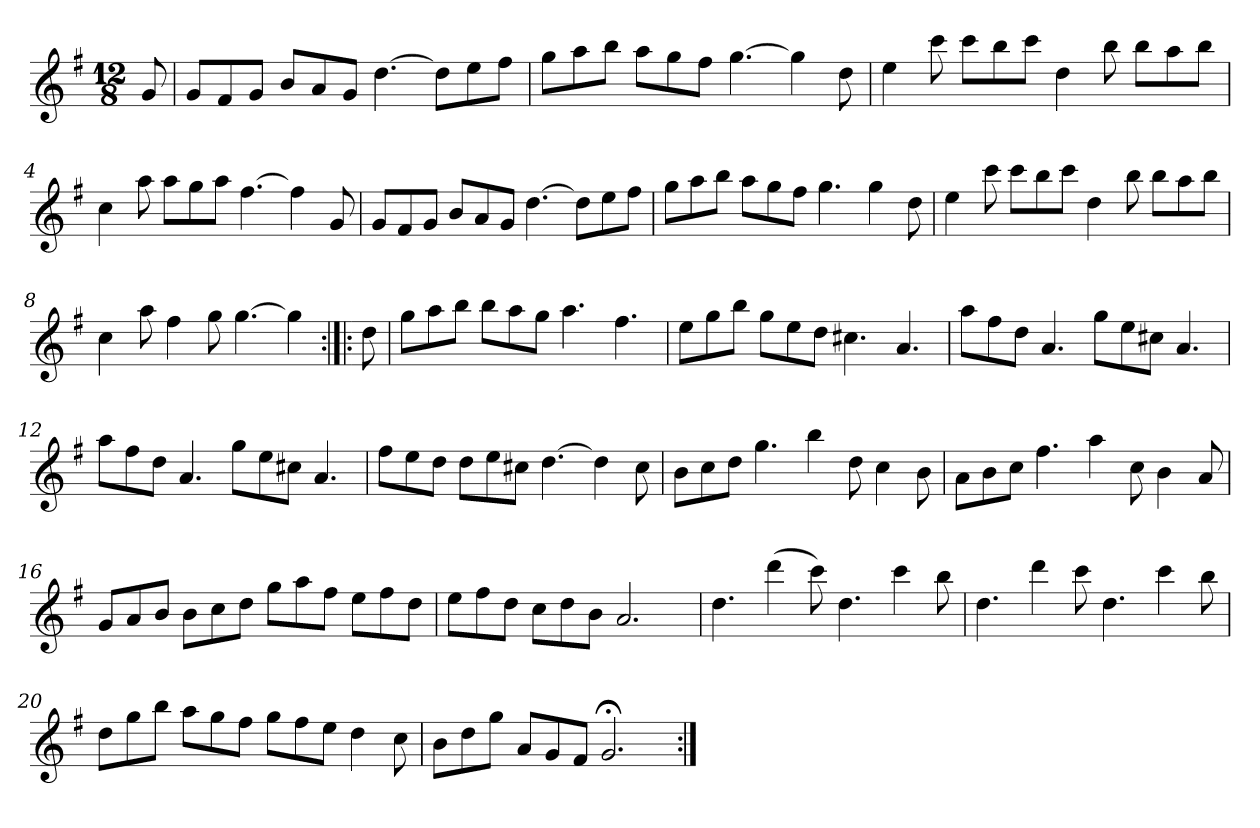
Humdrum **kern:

**kern
*part1
*staff1
*clefG2
*k[f#]
*G:
*M12/8
*MM120
=
8g
=1
8g/L
8f#/
8g/J
8b/L
8a/
8g/J
[4.dd
8dd\L]
8ee\
8ff#\J
=2
8gg\L
8aa\
8bb\J
8aa\L
8gg\
8ff#\J
[4.gg
4gg]
8dd
=3
4ee
8ccc
8ccc\L
8bb\
8ccc\J
4dd
8bb
8bb\L
8aa\
8bb\J
=4
4cc
8aa
8aa\L
8gg\
8aa\J
[4.ff#
4ff#]
8g
=5
8g/L
8f#/
8g/J
8b/L
8a/
8g/J
[4.dd
8dd\L]
8ee\
8ff#\J
=6
8gg\L
8aa\
8bb\J
8aa\L
8gg\
8ff#\J
4.gg
4gg
8dd
=7
4ee
8ccc
8ccc\L
8bb\
8ccc\J
4dd
8bb
8bb\L
8aa\
8bb\J
=8
4cc
8aa
4ff#
8gg
[4.gg
4gg]
=:|!|:
8dd
=9
8gg\L
8aa\
8bb\J
8bb\L
8aa\
8gg\J
4.aa
4.ff#
=10
8ee\L
8gg\
8bb\J
8gg\L
8ee\
8dd\J
4.cc#X
4.a
=11
8aa\L
8ff#\
8dd\J
4.a
8gg\L
8ee\
8cc#X\J
4.a
=12
8aa\L
8ff#\
8dd\J
4.a
8gg\L
8ee\
8cc#X\J
4.a
=13
8ff#\L
8ee\
8dd\J
8dd\L
8ee\
8cc#X\J
[4.dd
4dd]
8cc#
=14
8b\L
8cc\
8dd\J
4.gg
4bb
8dd
4cc
8b
=15
8a\L
8b\
8cc\J
4.ff#
4aa
8cc
4b
8a
=16
8g/L
8a/
8b/J
8b\L
8cc\
8dd\J
8gg\L
8aa\
8ff#\J
8ee\L
8ff#\
8dd\J
=17
8ee\L
8ff#\
8dd\J
8cc\L
8dd\
8b\J
2.a
=18
4.dd
(4ddd
8ccc)
4.dd
4ccc
8bb
=19
4.dd
4ddd
8ccc
4.dd
4ccc
8bb
=20
8dd\L
8gg\
8bb\J
8aa\L
8gg\
8ff#\J
8gg\L
8ff#\
8ee\J
4dd
8cc
=21
8b\L
8dd\
8gg\J
8a/L
8g/
8f#/J
2.g;<
=:|!
*-
